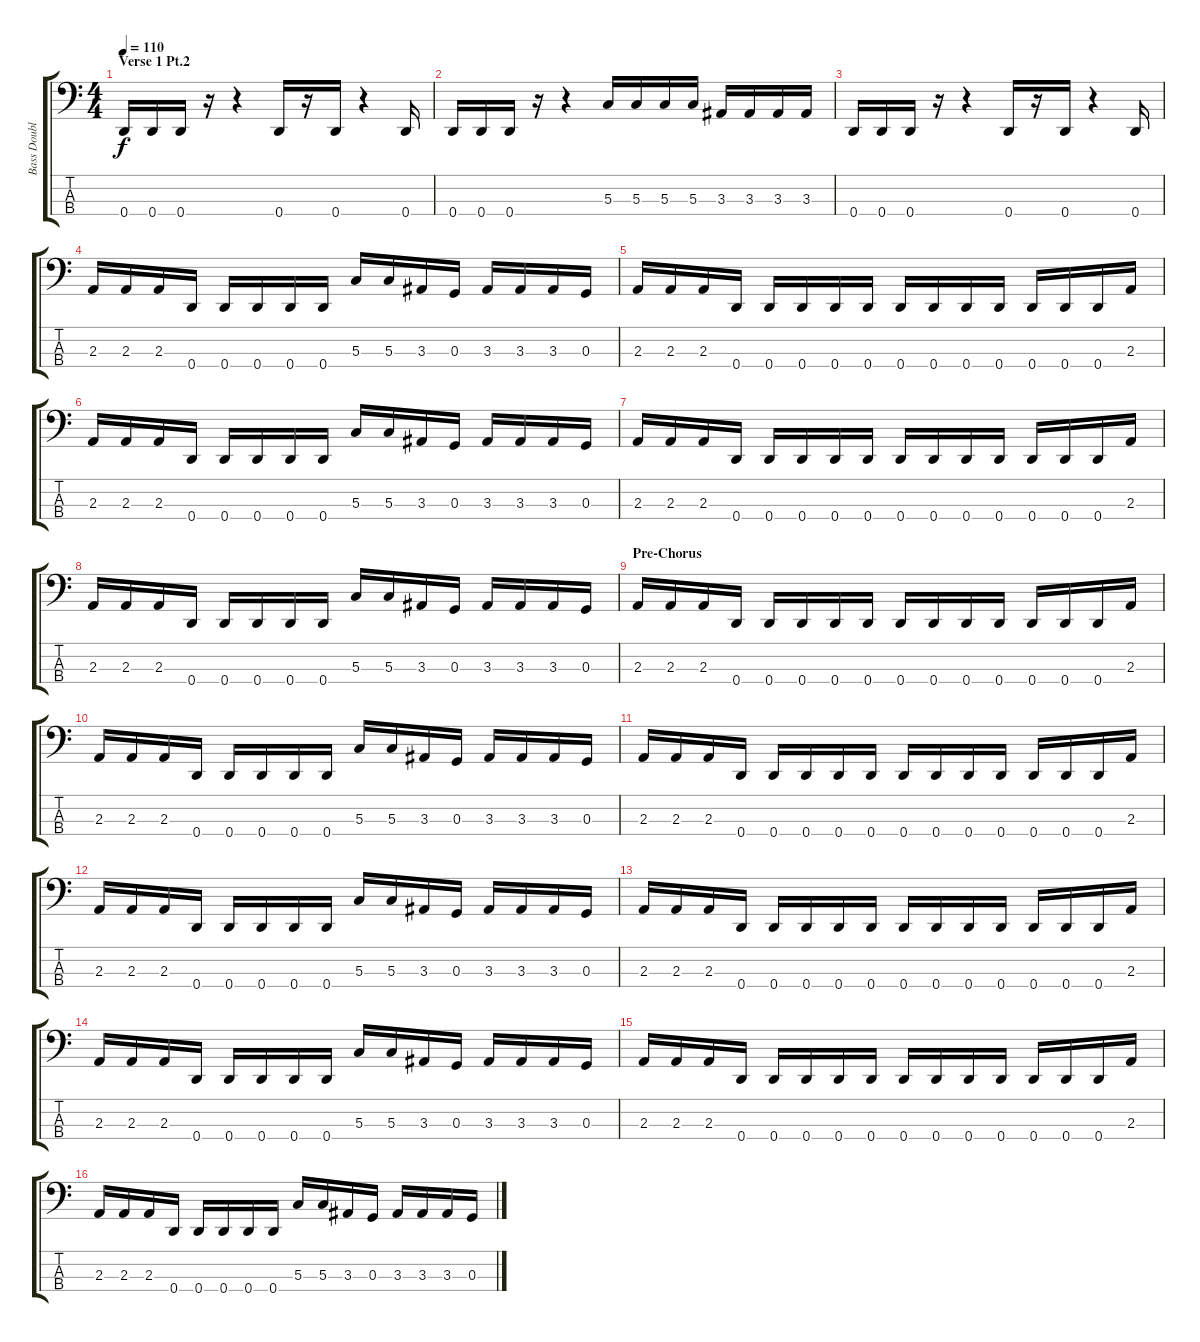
\track ("Bass Double" "Bass Doubl") {instrument slapbass2}
\staff {score tabs}
\tuning (F2 C2 G1 D1) {hide}
\ts (4 4)
\section ("" "Verse 1 Pt.2")
\tempo 110
\clef f4
\ks c
0.4.16{dy f} 0.4.16 0.4.16 r.16 r.4 0.4.16 r.16 0.4.16 r.4 0.4.16 |
0.4.16 0.4.16 0.4.16 r.16 r.4 5.3.16 5.3.16 5.3.16 5.3.16 3.3.16 3.3.16 3.3.16 3.3.16 |
0.4.16 0.4.16 0.4.16 r.16 r.4 0.4.16 r.16 0.4.16 r.4 0.4.16 |
2.3.16 2.3.16 2.3.16 0.4.16 0.4.16 0.4.16 0.4.16 0.4.16 5.3.16 5.3.16 3.3.16 0.3.16 3.3.16 3.3.16 3.3.16 0.3.16 |
2.3.16 2.3.16 2.3.16 0.4.16 0.4.16 0.4.16 0.4.16 0.4.16 0.4.16 0.4.16 0.4.16 0.4.16 0.4.16 0.4.16 0.4.16 2.3.16 |
2.3.16 2.3.16 2.3.16 0.4.16 0.4.16 0.4.16 0.4.16 0.4.16 5.3.16 5.3.16 3.3.16 0.3.16 3.3.16 3.3.16 3.3.16 0.3.16 |
2.3.16 2.3.16 2.3.16 0.4.16 0.4.16 0.4.16 0.4.16 0.4.16 0.4.16 0.4.16 0.4.16 0.4.16 0.4.16 0.4.16 0.4.16 2.3.16 |
2.3.16 2.3.16 2.3.16 0.4.16 0.4.16 0.4.16 0.4.16 0.4.16 5.3.16 5.3.16 3.3.16 0.3.16 3.3.16 3.3.16 3.3.16 0.3.16 |
\section ("" "Pre-Chorus")
2.3.16 2.3.16 2.3.16 0.4.16 0.4.16 0.4.16 0.4.16 0.4.16 0.4.16 0.4.16 0.4.16 0.4.16 0.4.16 0.4.16 0.4.16 2.3.16 |
2.3.16 2.3.16 2.3.16 0.4.16 0.4.16 0.4.16 0.4.16 0.4.16 5.3.16 5.3.16 3.3.16 0.3.16 3.3.16 3.3.16 3.3.16 0.3.16 |
2.3.16 2.3.16 2.3.16 0.4.16 0.4.16 0.4.16 0.4.16 0.4.16 0.4.16 0.4.16 0.4.16 0.4.16 0.4.16 0.4.16 0.4.16 2.3.16 |
2.3.16 2.3.16 2.3.16 0.4.16 0.4.16 0.4.16 0.4.16 0.4.16 5.3.16 5.3.16 3.3.16 0.3.16 3.3.16 3.3.16 3.3.16 0.3.16 |
2.3.16 2.3.16 2.3.16 0.4.16 0.4.16 0.4.16 0.4.16 0.4.16 0.4.16 0.4.16 0.4.16 0.4.16 0.4.16 0.4.16 0.4.16 2.3.16 |
2.3.16 2.3.16 2.3.16 0.4.16 0.4.16 0.4.16 0.4.16 0.4.16 5.3.16 5.3.16 3.3.16 0.3.16 3.3.16 3.3.16 3.3.16 0.3.16 |
2.3.16 2.3.16 2.3.16 0.4.16 0.4.16 0.4.16 0.4.16 0.4.16 0.4.16 0.4.16 0.4.16 0.4.16 0.4.16 0.4.16 0.4.16 2.3.16 |
2.3.16 2.3.16 2.3.16 0.4.16 0.4.16 0.4.16 0.4.16 0.4.16 5.3.16 5.3.16 3.3.16 0.3.16 3.3.16 3.3.16 3.3.16 0.3.16
